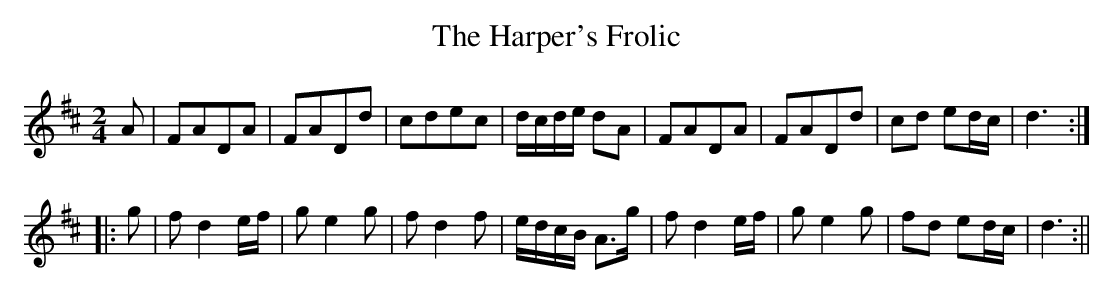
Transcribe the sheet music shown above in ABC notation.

X:1
T:Harper's Frolic, The
M:2/4
L:1/8
K:D
A|FADA|FADd|cdec|d/c/d/e/ dA|FADA|FADd|cd ed/c/|d3:|
|:g|f d2 e/f/|g e2 g|f d2 f|e/d/c/B/ A>g|f d2 e/f/|g e2 g|fd ed/c/|d3:||
